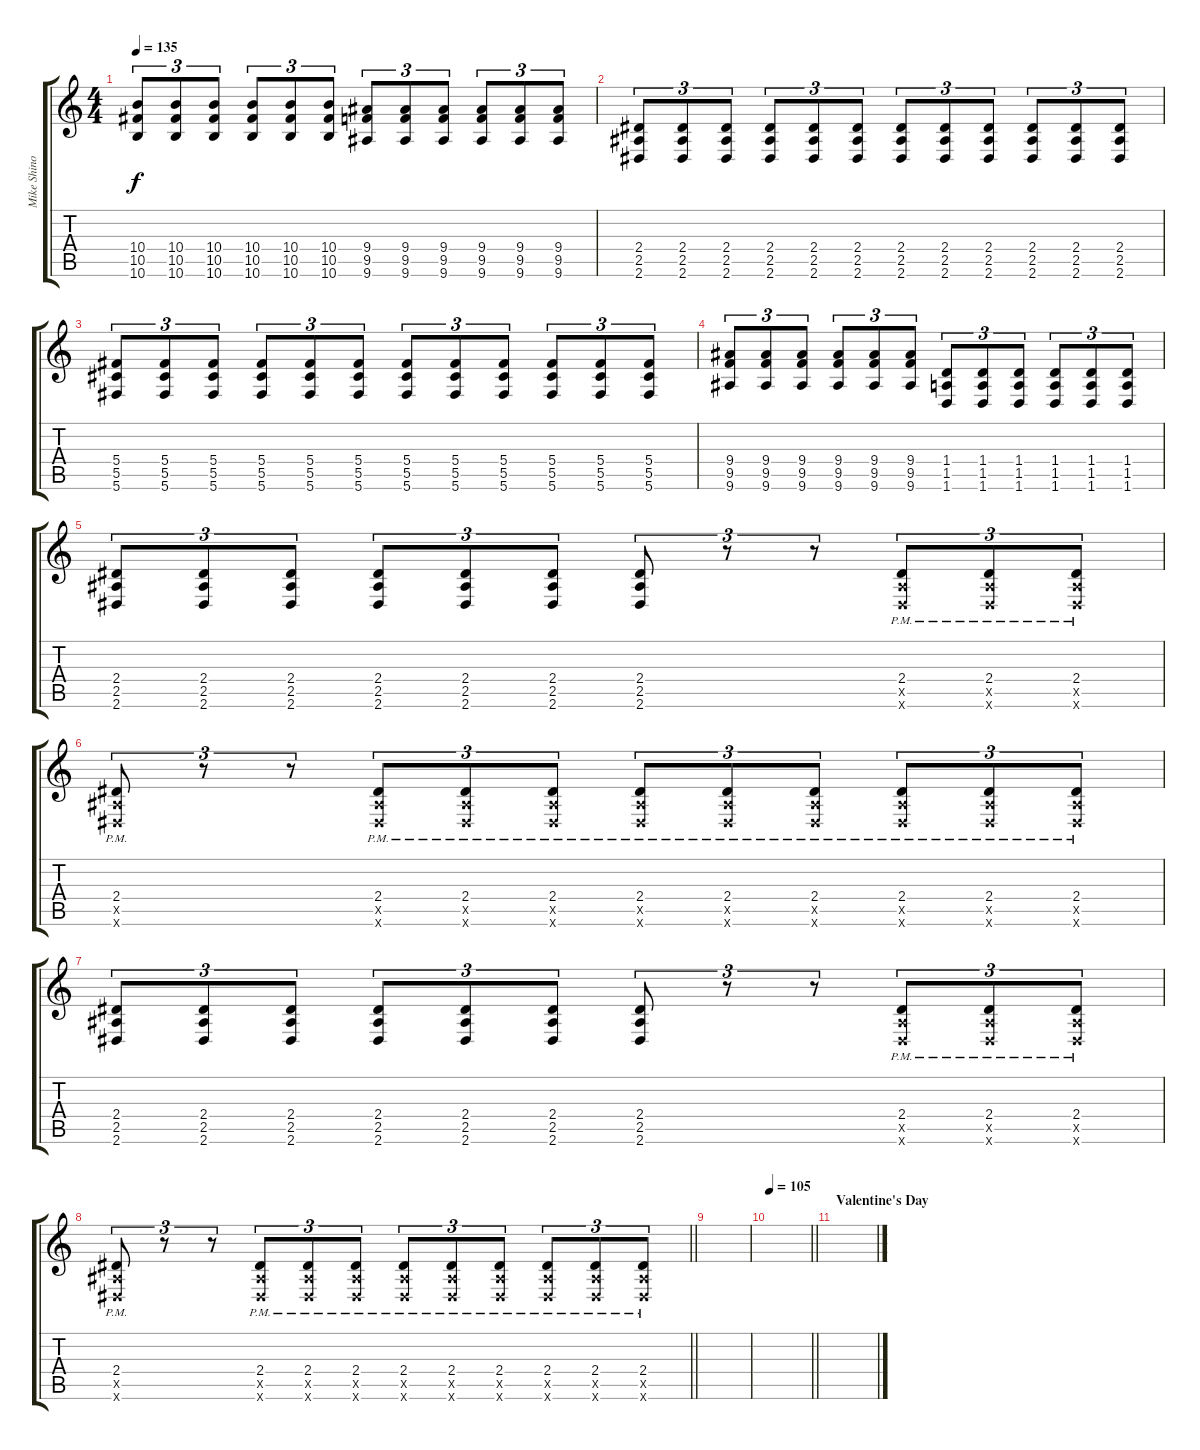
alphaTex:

\track ("Mike Shinoda [Gtr.1]" "Mike Shino") {instrument overdrivenguitar}
\staff {score tabs}
\tuning (Eb4 Bb3 Gb3 Db3 Ab2 Db2) {hide}
\ts (4 4)
\tempo 135
\clef g2
\ks c
(10.4 10.5 10.6).8{tu (3 2) dy f} (10.4 10.5 10.6).8{tu (3 2)} (10.4 10.5 10.6).8{tu (3 2)} (10.4 10.5 10.6).8{tu (3 2)} (10.4 10.5 10.6).8{tu (3 2)} (10.4 10.5 10.6).8{tu (3 2)} (9.4 9.5 9.6).8{tu (3 2)} (9.4 9.5 9.6).8{tu (3 2)} (9.4 9.5 9.6).8{tu (3 2)} (9.4 9.5 9.6).8{tu (3 2)} (9.4 9.5 9.6).8{tu (3 2)} (9.4 9.5 9.6).8{tu (3 2)} |
(2.4 2.5 2.6).8{tu (3 2)} (2.4 2.5 2.6).8{tu (3 2)} (2.4 2.5 2.6).8{tu (3 2)} (2.4 2.5 2.6).8{tu (3 2)} (2.4 2.5 2.6).8{tu (3 2)} (2.4 2.5 2.6).8{tu (3 2)} (2.4 2.5 2.6).8{tu (3 2)} (2.4 2.5 2.6).8{tu (3 2)} (2.4 2.5 2.6).8{tu (3 2)} (2.4 2.5 2.6).8{tu (3 2)} (2.4 2.5 2.6).8{tu (3 2)} (2.4 2.5 2.6).8{tu (3 2)} |
(5.4 5.5 5.6).8{tu (3 2)} (5.4 5.5 5.6).8{tu (3 2)} (5.4 5.5 5.6).8{tu (3 2)} (5.4 5.5 5.6).8{tu (3 2)} (5.4 5.5 5.6).8{tu (3 2)} (5.4 5.5 5.6).8{tu (3 2)} (5.4 5.5 5.6).8{tu (3 2)} (5.4 5.5 5.6).8{tu (3 2)} (5.4 5.5 5.6).8{tu (3 2)} (5.4 5.5 5.6).8{tu (3 2)} (5.4 5.5 5.6).8{tu (3 2)} (5.4 5.5 5.6).8{tu (3 2)} |
(9.4 9.5 9.6).8{tu (3 2)} (9.4 9.5 9.6).8{tu (3 2)} (9.4 9.5 9.6).8{tu (3 2)} (9.4 9.5 9.6).8{tu (3 2)} (9.4 9.5 9.6).8{tu (3 2)} (9.4 9.5 9.6).8{tu (3 2)} (1.4 1.5 1.6).8{tu (3 2)} (1.4 1.5 1.6).8{tu (3 2)} (1.4 1.5 1.6).8{tu (3 2)} (1.4 1.5 1.6).8{tu (3 2)} (1.4 1.5 1.6).8{tu (3 2)} (1.4 1.5 1.6).8{tu (3 2)} |
(2.4 2.5 2.6).8{tu (3 2)} (2.4 2.5 2.6).8{tu (3 2)} (2.4 2.5 2.6).8{tu (3 2)} (2.4 2.5 2.6).8{tu (3 2)} (2.4 2.5 2.6).8{tu (3 2)} (2.4 2.5 2.6).8{tu (3 2)} (2.4 2.5 2.6).8{tu (3 2)} r.8{tu (3 2)} r.8{tu (3 2)} (2.4{pm} 2.5{x} 2.6{x}).8{tu (3 2)} (2.4{pm} 2.5{x} 2.6{x}).8{tu (3 2)} (2.4{pm} 2.5{x} 2.6{x}).8{tu (3 2)} |
(2.4{pm} 2.5{x} 2.6{x}).8{tu (3 2)} r.8{tu (3 2)} r.8{tu (3 2)} (2.4{pm} 2.5{x} 2.6{x}).8{tu (3 2)} (2.4{pm} 2.5{x} 2.6{x}).8{tu (3 2)} (2.4{pm} 2.5{x} 2.6{x}).8{tu (3 2)} (2.4{pm} 2.5{x} 2.6{x}).8{tu (3 2)} (2.4{pm} 2.5{x} 2.6{x}).8{tu (3 2)} (2.4{pm} 2.5{x} 2.6{x}).8{tu (3 2)} (2.4{pm} 2.5{x} 2.6{x}).8{tu (3 2)} (2.4{pm} 2.5{x} 2.6{x}).8{tu (3 2)} (2.4{pm} 2.5{x} 2.6{x}).8{tu (3 2)} |
(2.4 2.5 2.6).8{tu (3 2)} (2.4 2.5 2.6).8{tu (3 2)} (2.4 2.5 2.6).8{tu (3 2)} (2.4 2.5 2.6).8{tu (3 2)} (2.4 2.5 2.6).8{tu (3 2)} (2.4 2.5 2.6).8{tu (3 2)} (2.4 2.5 2.6).8{tu (3 2)} r.8{tu (3 2)} r.8{tu (3 2)} (2.4{pm} 2.5{x} 2.6{x}).8{tu (3 2)} (2.4{pm} 2.5{x} 2.6{x}).8{tu (3 2)} (2.4{pm} 2.5{x} 2.6{x}).8{tu (3 2)} |
\barLineRight lightlight
(2.4{pm} 2.5{x} 2.6{x}).8{tu (3 2)} r.8{tu (3 2)} r.8{tu (3 2)} (2.4{pm} 2.5{x} 2.6{x}).8{tu (3 2)} (2.4{pm} 2.5{x} 2.6{x}).8{tu (3 2)} (2.4{pm} 2.5{x} 2.6{x}).8{tu (3 2)} (2.4{pm} 2.5{x} 2.6{x}).8{tu (3 2)} (2.4{pm} 2.5{x} 2.6{x}).8{tu (3 2)} (2.4{pm} 2.5{x} 2.6{x}).8{tu (3 2)} (2.4{pm} 2.5{x} 2.6{x}).8{tu (3 2)} (2.4{pm} 2.5{x} 2.6{x}).8{tu (3 2)} (2.4{pm} 2.5{x} 2.6{x}).8{tu (3 2)} |
|
\tempo 105
\barLineRight lightlight
|
\section ("" "Valentine's Day")
